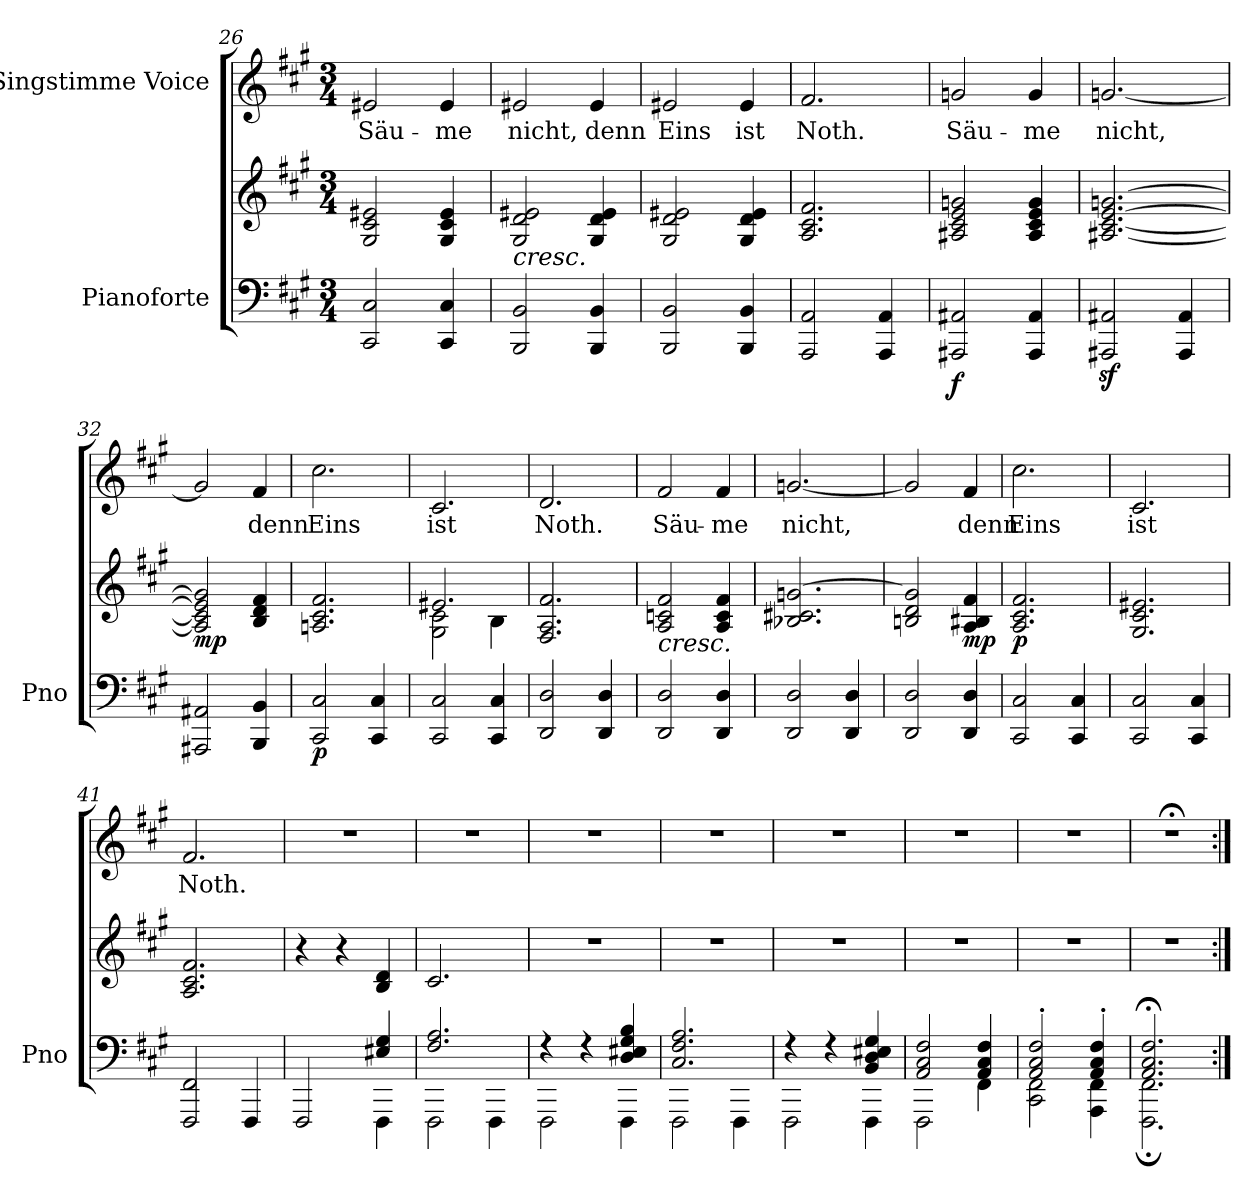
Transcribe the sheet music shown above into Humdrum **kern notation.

**kern	**kern	**dynam	**kern	**text
*part2	*part2	*part2	*part1	*part1
*staff3	*staff2	*staff2/3	*staff1	*staff1
*I"Pianoforte	*	*	*I"Singstimme Voice	*
*I'Pno	*	*	*	*
*clefF4	*clefG2	*	*clefG2	*
*k[f#c#g#]	*k[f#c#g#]	*	*k[f#c#g#]	*
*M3/4	*M3/4	*	*M3/4	*
=26	=26	=26	=26	=26
!	!	!	!	!LO:LY:b
2CC#/ 2C#/	2G#/ 2c#/ 2e#X/	.	2e#X/	Säu-
!	!	!	!	!LO:LY:b
4CC#/ 4C#/	4G#/ 4c#/ 4e#/	.	4e#/	-me
=27	=27	=27	=27	=27
!	!LO:TX:b:i:t=cresc.	!	!	!
!	!	!	!	!LO:LY:b
2BBB/ 2BB/	2G#/ 2d/ 2e#X/	.	2e#X/	nicht,
!	!	!	!	!LO:LY:b
4BBB/ 4BB/	4G#/ 4d/ 4e#/	.	4e#/	denn
=28	=28	=28	=28	=28
!	!	!	!	!LO:LY:b
2BBB/ 2BB/	2G#/ 2d/ 2e#X/	.	2e#X/	Eins
!	!	!	!	!LO:LY:b
4BBB/ 4BB/	4G#/ 4d/ 4e#/	.	4e#/	ist
=29	=29	=29	=29	=29
!	!	!	!	!LO:LY:b
2AAA/ 2AA/	2.A/ 2.c#/ 2.f#/	.	2.f#/	Noth.
4AAA/ 4AA/	.	.	.	.
=30	=30	=30	=30	=30
!	!	!LO:DY:b=2	!	!LO:LY:b
2AAA#X/ 2AA#X/	2A#X/ 2c#/ 2e/ 2gn/	f	2gn/	Säu-
!	!	!	!	!LO:LY:b
4AAA#/ 4AA#/	4A#/ 4c#/ 4e/ 4g/	.	4g/	-me
!!LO:LB:g=z
=31	=31	=31	=31	=31
!	!	!	!	!LO:LY:b
2AAA#X/z> 2AA#X/z>	[2.A#X/ [2.c#/ [2.e/ [2.gn/	.	[2.gn/	nicht,
4AAA#/ 4AA#/	.	.	.	.
=32	=32	=32	=32	=32
!	!	!LO:DY:b	!	!
2AAA#X/ 2AA#X/	2A#/] 2c#/] 2e/] 2g/]	mp	2g/]	.
!	!	!	!	!LO:LY:b
4BBB/ 4BB/	4B/ 4d/ 4f#/	.	4f#/	denn
=33	=33	=33	=33	=33
!	!	!LO:DY:b=2	!	!LO:LY:b
2CC#/ 2C#/	2.An/ 2.c#/ 2.f#/	p	2.cc#\	Eins
4CC#/ 4C#/	.	.	.	.
=34	=34	=34	=34	=34
*	*^	*	*	*
!	!	!	!	!	!LO:LY:b
2CC#/ 2C#/	2.e#X/	2G#\ 2c#\	.	2.c#/	ist
4CC#/ 4C#/	.	4B\	.	.	.
=35	=35	=35	=35	=35	=35
!	!	!	!	!	!LO:LY:b
*	*v	*v	*	*	*
2DD/ 2D/	2.F#/ 2.A/ 2.f#/	.	2.d/	Noth.
4DD/ 4D/	.	.	.	.
=36	=36	=36	=36	=36
!	!LO:TX:b:i:t=cresc.	!	!	!
!	!	!	!	!LO:LY:b
2DD/ 2D/	2A/ 2cn/ 2f#/	.	2f#/	Säu-
!	!	!	!	!LO:LY:b
4DD/ 4D/	4A/ 4c/ 4f#/	.	4f#/	-me
=37	=37	=37	=37	=37
!	!	!	!	!LO:LY:b
2DD/ 2D/	2.B-X/ 2.c#X/ [2.gn/	.	[2.gn/	nicht,
4DD/ 4D/	.	.	.	.
=38	=38	=38	=38	=38
2DD/ 2D/	2Bn/ 2d/ 2g/]	.	2g/]	.
!	!	!LO:DY:b	!	!LO:LY:b
4DD/ 4D/	4A/ 4B#X/ 4f#/	mp	4f#/	denn
=39	=39	=39	=39	=39
!	!	!LO:DY:b	!	!LO:LY:b
2CC#/ 2C#/	2.A/ 2.c#/ 2.f#/	p	2.cc#\	Eins
4CC#/ 4C#/	.	.	.	.
=40	=40	=40	=40	=40
!	!	!	!	!LO:LY:b
2CC#/ 2C#/	2.G#/ 2.c#/ 2.e#X/	.	2.c#/	ist
4CC#/ 4C#/	.	.	.	.
!!LO:PB:g=z
=41	=41	=41	=41	=41
!	!	!	!	!LO:LY:b
2FFF#/ 2FF#/	2.A/ 2.c#/ 2.f#/	.	2.f#/	Noth.
4FFF#/	.	.	.	.
=42	=42	=42	=42	=42
*^	*	*	*	*
2FFF#/	2ryy	4r	.	2.r	.
.	.	4r	.	.	.
4E#X/ 4G#/	4FFF#\	4B/ 4d/	.	.	.
=43	=43	=43	=43	=43	=43
2.F#/ 2.A/	2FFF#\	2.c#/	.	2.r	.
.	4FFF#\	.	.	.	.
=44	=44	=44	=44	=44	=44
4r	2FFF#\	2.r	.	2.r	.
4r	.	.	.	.	.
4D/ 4E#X/ 4G#/ 4B/	4FFF#\	.	.	.	.
=45	=45	=45	=45	=45	=45
2.C#/ 2.F#/ 2.A/	2FFF#\	2.r	.	2.r	.
.	4FFF#\	.	.	.	.
=46	=46	=46	=46	=46	=46
4r	2FFF#\	2.r	.	2.r	.
4r	.	.	.	.	.
4BB/ 4D/ 4E#X/ 4G#/	4FFF#\	.	.	.	.
=47	=47	=47	=47	=47	=47
2AA/ 2C#/ 2F#/	2FFF#\	2.r	.	2.r	.
4AA/ 4C#/ 4F#/	4FF#\	.	.	.	.
=48	=48	=48	=48	=48	=48
2AA/' 2C#/' 2F#/'	2CC#\ 2FF#\	2.r	.	2.r	.
4AA/' 4C#/' 4F#/'	4AAA\ 4FF#\	.	.	.	.
=49	=49	=49	=49	=49	=49
2.AA/;< 2.C#/;< 2.F#/;<	2.FFF#\; 2.FF#\;	2.r	.	2.r;<	.
*v	*v	*	*	*	*
=:|!	=:|!	=:|!	=:|!	=:|!
*-	*-	*-	*-	*-
